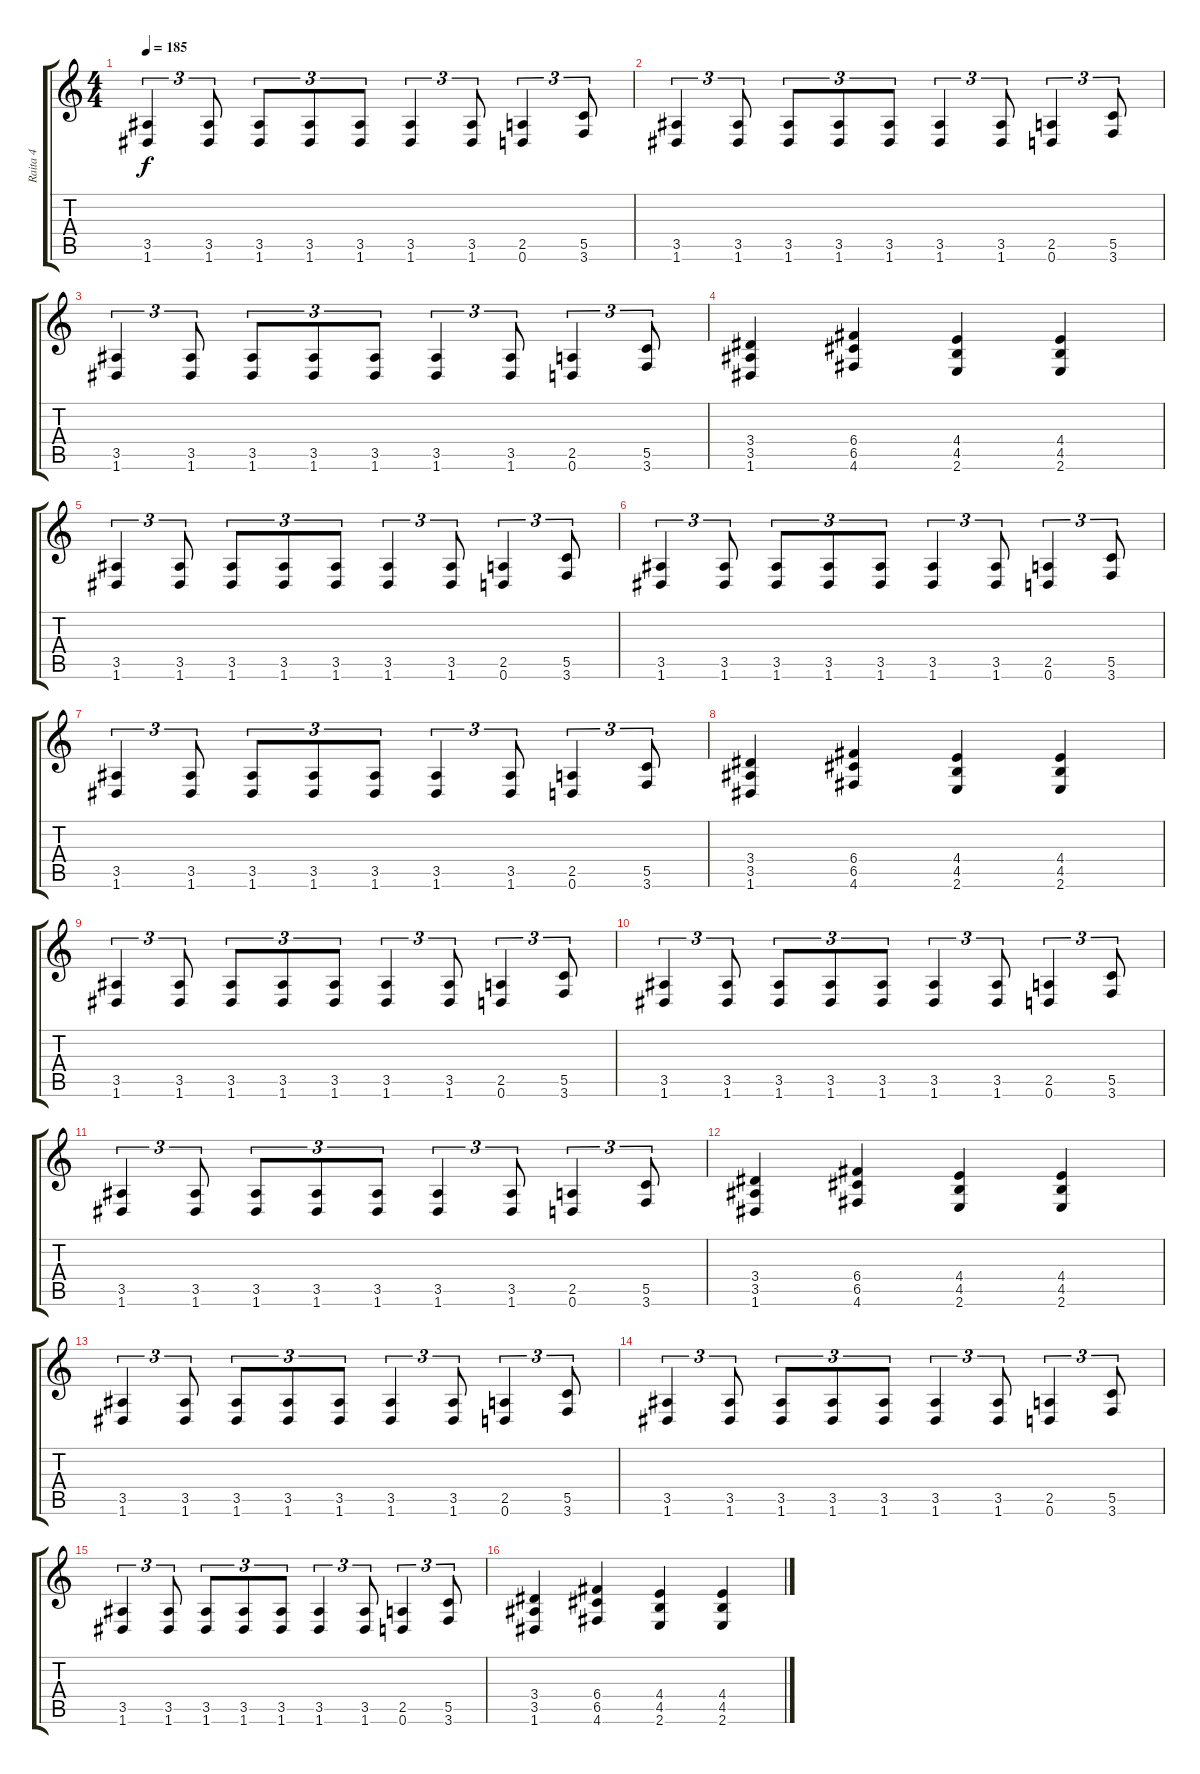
\track ("Raita 4" "Raita 4") {instrument distortionguitar}
\staff {score tabs}
\tuning (D4 A3 F3 C3 G2 D2) {hide}
\ts (4 4)
\tempo 185
\clef g2
\ks c
(3.5 1.6).4{tu (3 2) dy f} (3.5 1.6).8{tu (3 2)} (3.5 1.6).8{tu (3 2)} (3.5 1.6).8{tu (3 2)} (3.5 1.6).8{tu (3 2)} (3.5 1.6).4{tu (3 2)} (3.5 1.6).8{tu (3 2)} (2.5 0.6).4{tu (3 2)} (5.5 3.6).8{tu (3 2)} |
(3.5 1.6).4{tu (3 2)} (3.5 1.6).8{tu (3 2)} (3.5 1.6).8{tu (3 2)} (3.5 1.6).8{tu (3 2)} (3.5 1.6).8{tu (3 2)} (3.5 1.6).4{tu (3 2)} (3.5 1.6).8{tu (3 2)} (2.5 0.6).4{tu (3 2)} (5.5 3.6).8{tu (3 2)} |
(3.5 1.6).4{tu (3 2)} (3.5 1.6).8{tu (3 2)} (3.5 1.6).8{tu (3 2)} (3.5 1.6).8{tu (3 2)} (3.5 1.6).8{tu (3 2)} (3.5 1.6).4{tu (3 2)} (3.5 1.6).8{tu (3 2)} (2.5 0.6).4{tu (3 2)} (5.5 3.6).8{tu (3 2)} |
(3.4 3.5 1.6).4 (6.4 6.5 4.6).4 (4.4 4.5 2.6).4 (4.4 4.5 2.6).4 |
(3.5 1.6).4{tu (3 2)} (3.5 1.6).8{tu (3 2)} (3.5 1.6).8{tu (3 2)} (3.5 1.6).8{tu (3 2)} (3.5 1.6).8{tu (3 2)} (3.5 1.6).4{tu (3 2)} (3.5 1.6).8{tu (3 2)} (2.5 0.6).4{tu (3 2)} (5.5 3.6).8{tu (3 2)} |
(3.5 1.6).4{tu (3 2)} (3.5 1.6).8{tu (3 2)} (3.5 1.6).8{tu (3 2)} (3.5 1.6).8{tu (3 2)} (3.5 1.6).8{tu (3 2)} (3.5 1.6).4{tu (3 2)} (3.5 1.6).8{tu (3 2)} (2.5 0.6).4{tu (3 2)} (5.5 3.6).8{tu (3 2)} |
(3.5 1.6).4{tu (3 2)} (3.5 1.6).8{tu (3 2)} (3.5 1.6).8{tu (3 2)} (3.5 1.6).8{tu (3 2)} (3.5 1.6).8{tu (3 2)} (3.5 1.6).4{tu (3 2)} (3.5 1.6).8{tu (3 2)} (2.5 0.6).4{tu (3 2)} (5.5 3.6).8{tu (3 2)} |
(3.4 3.5 1.6).4 (6.4 6.5 4.6).4 (4.4 4.5 2.6).4 (4.4 4.5 2.6).4 |
(3.5 1.6).4{tu (3 2)} (3.5 1.6).8{tu (3 2)} (3.5 1.6).8{tu (3 2)} (3.5 1.6).8{tu (3 2)} (3.5 1.6).8{tu (3 2)} (3.5 1.6).4{tu (3 2)} (3.5 1.6).8{tu (3 2)} (2.5 0.6).4{tu (3 2)} (5.5 3.6).8{tu (3 2)} |
(3.5 1.6).4{tu (3 2)} (3.5 1.6).8{tu (3 2)} (3.5 1.6).8{tu (3 2)} (3.5 1.6).8{tu (3 2)} (3.5 1.6).8{tu (3 2)} (3.5 1.6).4{tu (3 2)} (3.5 1.6).8{tu (3 2)} (2.5 0.6).4{tu (3 2)} (5.5 3.6).8{tu (3 2)} |
(3.5 1.6).4{tu (3 2)} (3.5 1.6).8{tu (3 2)} (3.5 1.6).8{tu (3 2)} (3.5 1.6).8{tu (3 2)} (3.5 1.6).8{tu (3 2)} (3.5 1.6).4{tu (3 2)} (3.5 1.6).8{tu (3 2)} (2.5 0.6).4{tu (3 2)} (5.5 3.6).8{tu (3 2)} |
(3.4 3.5 1.6).4 (6.4 6.5 4.6).4 (4.4 4.5 2.6).4 (4.4 4.5 2.6).4 |
(3.5 1.6).4{tu (3 2)} (3.5 1.6).8{tu (3 2)} (3.5 1.6).8{tu (3 2)} (3.5 1.6).8{tu (3 2)} (3.5 1.6).8{tu (3 2)} (3.5 1.6).4{tu (3 2)} (3.5 1.6).8{tu (3 2)} (2.5 0.6).4{tu (3 2)} (5.5 3.6).8{tu (3 2)} |
(3.5 1.6).4{tu (3 2)} (3.5 1.6).8{tu (3 2)} (3.5 1.6).8{tu (3 2)} (3.5 1.6).8{tu (3 2)} (3.5 1.6).8{tu (3 2)} (3.5 1.6).4{tu (3 2)} (3.5 1.6).8{tu (3 2)} (2.5 0.6).4{tu (3 2)} (5.5 3.6).8{tu (3 2)} |
(3.5 1.6).4{tu (3 2)} (3.5 1.6).8{tu (3 2)} (3.5 1.6).8{tu (3 2)} (3.5 1.6).8{tu (3 2)} (3.5 1.6).8{tu (3 2)} (3.5 1.6).4{tu (3 2)} (3.5 1.6).8{tu (3 2)} (2.5 0.6).4{tu (3 2)} (5.5 3.6).8{tu (3 2)} |
(3.4 3.5 1.6).4 (6.4 6.5 4.6).4 (4.4 4.5 2.6).4 (4.4 4.5 2.6).4
